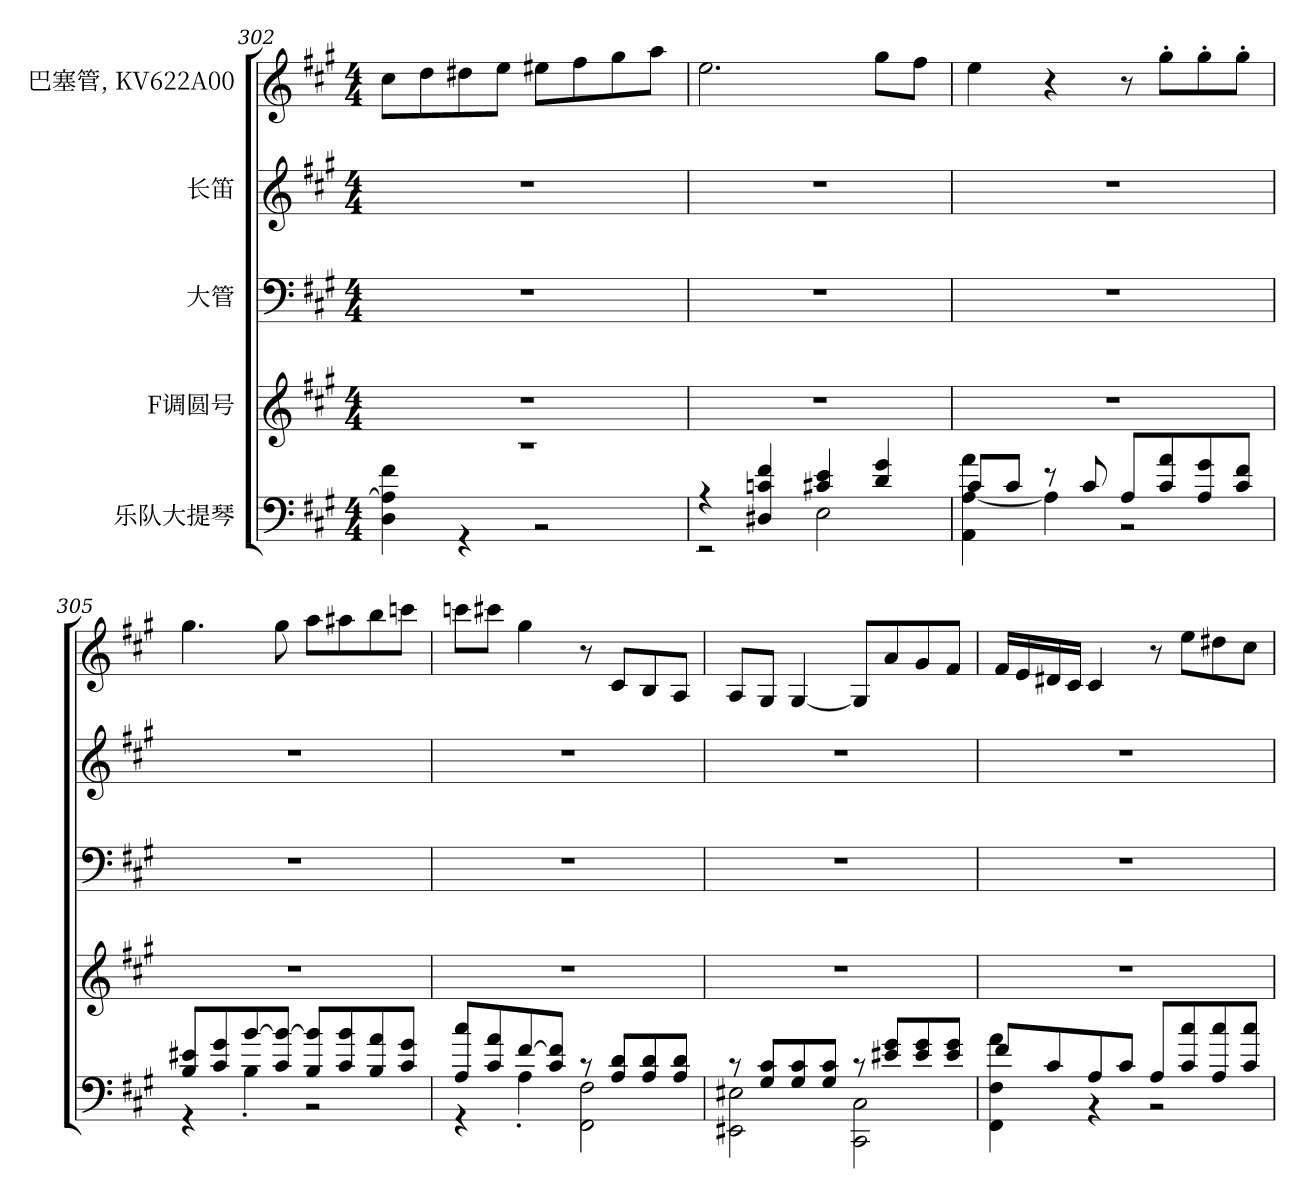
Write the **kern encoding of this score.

**kern	**kern	**kern	**kern	**kern
*part5	*part4	*part3	*part2	*part1
*staff5	*staff4	*staff3	*staff2	*staff1
*I"乐队大提琴	*I"F调圆号	*I"大管	*I"长笛	*I"巴塞管, KV622A00
*clefF4	*clefG2	*clefF4	*clefG2	*clefG2
*	*ITrd4c7	*	*	*ITrd4c7
*k[f#c#g#]	*k[f#c#]	*k[f#c#g#]	*k[f#c#g#]	*k[f#c#]
*M4/4	*M4/4	*M4/4	*M4/4	*M4/4
=302	=302	=302	=302	=302
*^	*	*	*	*
1r	4D\ 4A\] 4f#\	1r	1r	1r	8f#\L
.	.	.	.	.	8g\
.	4r	.	.	.	8g#X\
.	.	.	.	.	8a\J
.	2r	.	.	.	8a#X\L
.	.	.	.	.	8b\
.	.	.	.	.	8cc#\
.	.	.	.	.	8dd\J
!!LO:PB:g=z
=303	=303	=303	=303	=303	=303
4r	2r	1r	1r	1r	2.a\
4D#X/ 4cn/ 4f#/	.	.	.	.	.
4c#X/ 4e/	2E\	.	.	.	.
4d/ 4g#/	.	.	.	.	8cc#\L
.	.	.	.	.	8b\J
=304	=304	=304	=304	=304	=304
8c#/L	4AA\ [4A\ 4a\	1r	1r	1r	4a\
8c#/J	.	.	.	.	.
8r	4A\]	.	.	.	4r
8c#/	.	.	.	.	.
8A/L	2r	.	.	.	8r
8c#/ 8a/	.	.	.	.	8cc#'\L
8A/ 8g#/	.	.	.	.	8cc#'\
8c#/ 8f#/J	.	.	.	.	8cc#'\J
=305	=305	=305	=305	=305	=305
8B/ 8e#X/L	4r	1r	1r	1r	4.cc#\
8c#/ 8g#/	.	.	.	.	.
[8b/	4B'\	.	.	.	.
8c#/ 8b/_J	.	.	.	.	8cc#\
8B/ 8b/]L	2r	.	.	.	8dd\L
8c#/ 8b/	.	.	.	.	8dd#X\
8B/ 8a/	.	.	.	.	8ee\
8c#/ 8g#/J	.	.	.	.	8ffn\J
!!LO:LB:g=z
=306	=306	=306	=306	=306	=306
8A/ 8cc#/L	4r	1r	1r	1r	8ffn\L
8c#/ 8a/	.	.	.	.	8ff#X\J
[8f#/	4A'\	.	.	.	4cc#\
8c#/ 8f#/]J	.	.	.	.	.
8r	2FF#\ 2F#\	.	.	.	8r
8A/ 8d/L	.	.	.	.	8F#/L
8A/ 8d/	.	.	.	.	8E/
8A/ 8d/J	.	.	.	.	8D/J
=307	=307	=307	=307	=307	=307
8r	2EE#X\ 2E#X\	1r	1r	1r	8D/L
8G#/ 8c#/L	.	.	.	.	8C#/J
8G#/ 8c#/	.	.	.	.	[4C#/
8G#/ 8c#/J	.	.	.	.	.
8r	2CC#\ 2C#\	.	.	.	8C#/L]
8e#X/ 8g#/L	.	.	.	.	8d/
8e#/ 8g#/	.	.	.	.	8c#/
8e#/ 8g#/J	.	.	.	.	8B/J
=308	=308	=308	=308	=308	=308
8f#/L	4FF#\ 4F#\ 4a\	1r	1r	1r	16B/LL
.	.	.	.	.	16A/
8c#/	.	.	.	.	16G#X/
.	.	.	.	.	16F#/JJ
8A/	4r	.	.	.	4F#/
8c#/J	.	.	.	.	.
8A/L	2r	.	.	.	8r
8c#/ 8cc#/	.	.	.	.	8a\L
8A/ 8cc#/	.	.	.	.	8g#X\
8c#/ 8cc#/J	.	.	.	.	8f#\J
*v	*v	*	*	*	*
=	=	=	=	=
*-	*-	*-	*-	*-
